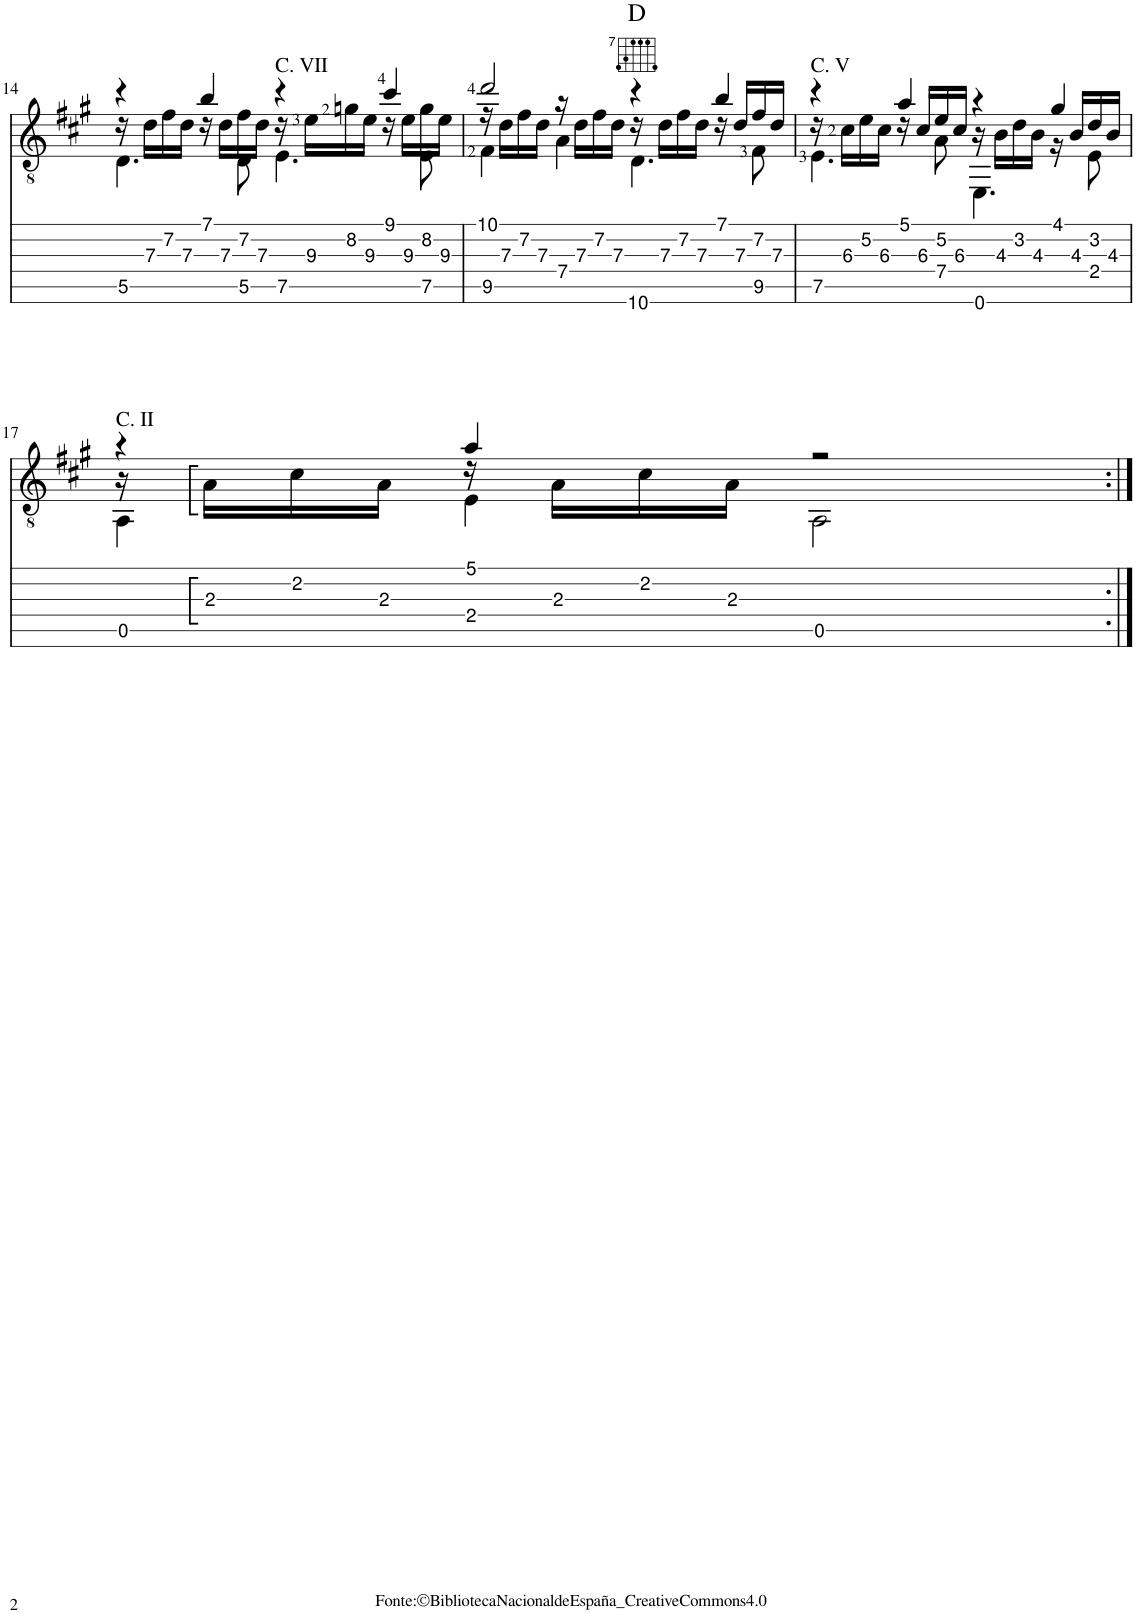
**kern	**kern	**harte
*part1	*part1	*part1
*staff2	*staff1	*
*I"Guitar	*	*
*I'Guit.	*	*
!!LO:PB:g=z
*	*clefGv2	*
*k[f#c#g#]	*k[f#c#g#]	*
*M4/4	*M4/4	*
*met(c)	*met(c)	*
=14	=14	=14
*^	*^	*
*	*^	*	*^	*
4r	16r	4.D	4r	16r	4.D\	.
.	16dLL	.	.	16d\LL	.	.
.	16f#	.	.	16f#\	.	.
.	16dJJ	.	.	16d\JJ	.	.
4b	16r	.	4b/	16r	.	.
.	16dLL	.	.	16d\LL	.	.
.	16f#	8D	.	16f#\	8D\	.
.	16dJJ	.	.	16d\JJ	.	.
!	!	!	!LO:TX:a:t=C. VII	!	!	!
4r	16r	4.E	4r	16r	4.E\	.
.	16eLL	.	.	16e\LL	.	.
.	16g	.	.	16gn\	.	.
.	16eJJ	.	.	16e\JJ	.	.
4cc#	16r	.	4cc#/	16r	.	.
.	16eLL	.	.	16e\LL	.	.
.	16g	8E	.	16g\	8E\	.
.	16eJJ	.	.	16e\JJ	.	.
=15	=15	=15	=15	=15	=15	=15
2dd	16r	4F#	2dd/	16r	4F#\	.
.	16dLL	.	.	16d\LL	.	.
.	16f#	.	.	16f#\	.	.
.	16dJJ	.	.	16d\JJ	.	.
.	16r	4A	.	16r	4A\	.
.	16dLL	.	.	16d\LL	.	.
.	16f#	.	.	16f#\	.	.
.	16dJJ	.	.	16d\JJ	.	.
4r	16r	4.D	4r	16r	4.D\	D:maj
.	16dLL	.	.	16d\LL	.	.
.	16f#	.	.	16f#\	.	.
.	16dJJ	.	.	16d\JJ	.	.
4b	16r	.	4b/	16r	.	.
.	16dLL	.	.	16d/LL	.	.
.	16f#	8F#	.	16f#/	8F#\	.
.	16dJJ	.	.	16d/JJ	.	.
=16	=16	=16	=16	=16	=16	=16
!	!	!	!LO:TX:a:t=C. V	!	!	!
4r	16r	4.E	4r	16r	4.E\	.
.	16c#LL	.	.	16c#\LL	.	.
.	16e	.	.	16e\	.	.
.	16c#JJ	.	.	16c#\JJ	.	.
4a	16r	.	4a/	16r	.	.
.	16c#LL	.	.	16c#/LL	.	.
.	16e	8A	.	16e/	8A\	.
.	16c#JJ	.	.	16c#/JJ	.	.
4r	16r	4.EE	4r	16r	4.EE\	.
.	16BLL	.	.	16B\LL	.	.
.	16d	.	.	16d\	.	.
.	16BJJ	.	.	16B\JJ	.	.
4g#	16r	.	4g#/	16r	.	.
.	16BLL	.	.	16B/LL	.	.
.	16d	8E	.	16d/	8E\	.
.	16BJJ	.	.	16B/JJ	.	.
!!LO:LB:g=z	!!	!!
=17	=17	=17	=17	=17	=17	=17
!	!	!	!LO:TX:a:t=C. II	!	!	!
4r	16r	4AA	4r	16r	4AA\	.
.	16A:LL	.	.	16A:\LL	.	.
.	16c#	.	.	16c#\	.	.
.	16AJJ	.	.	16A\JJ	.	.
4a	16r	4E	4a/	16r	4E\	.
.	16ALL	.	.	16A\LL	.	.
.	16c#	.	.	16c#\	.	.
.	16AJJ	.	.	16A\JJ	.	.
2r	2ryy	2AA	2r	2ryy	2AA\	.
*v	*v	*v	*	*	*	*
*	*v	*v	*v	*
=:|!	=:|!	=:|!
*-	*-	*-
